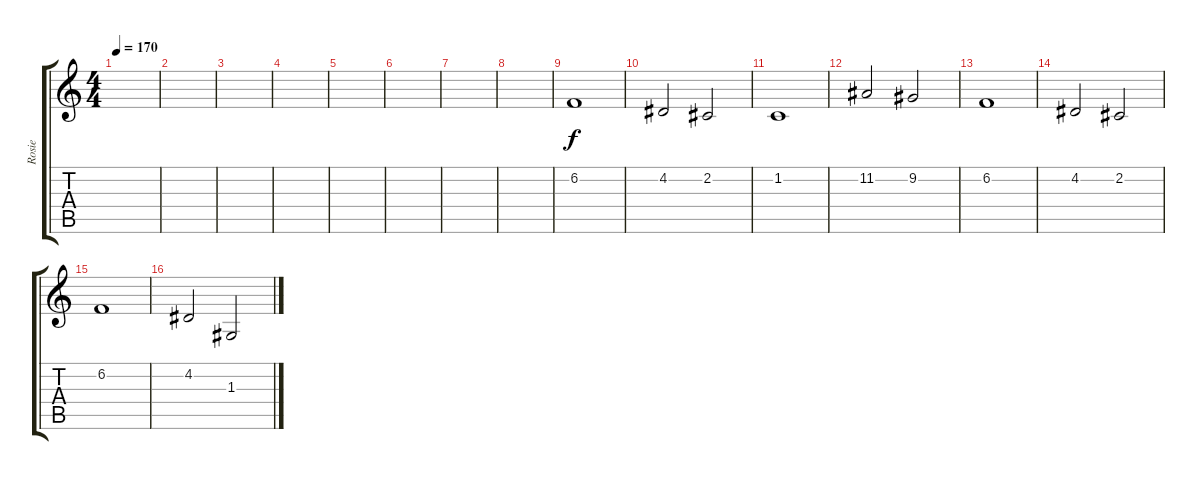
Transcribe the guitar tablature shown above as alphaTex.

\track ("Rosie" "Rosie") {instrument choiraahs}
\staff {score tabs}
\tuning (E4 B3 G3 D3 A2 D2) {hide}
\ts (4 4)
\tempo 170
\clef g2
\ks c
|
|
|
|
|
|
|
|
6.2.1 |
4.2.2 2.2.2 |
1.2.1 |
11.2.2 9.2.2 |
6.2.1 |
4.2.2 2.2.2 |
6.2.1 |
4.2.2 1.3.2
